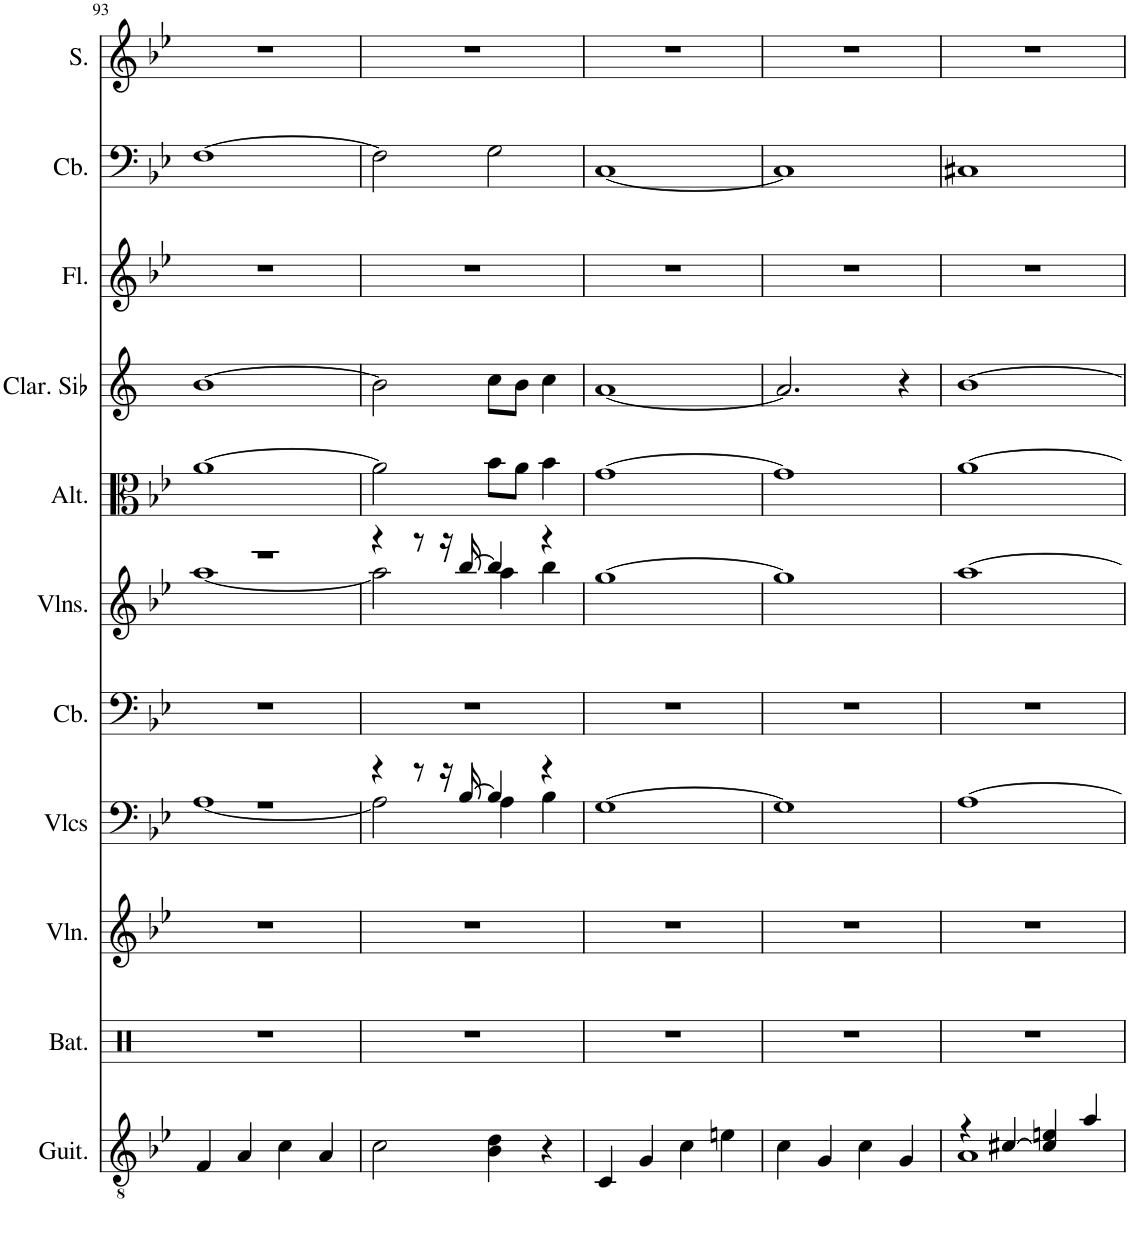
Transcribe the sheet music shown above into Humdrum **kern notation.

**kern	**kern	**kern	**kern	**kern	**kern	**kern	**kern	**kern	**kern	**kern
*part11	*part10	*part9	*part8	*part7	*part6	*part5	*part4	*part3	*part2	*part1
*staff11	*staff10	*staff9	*staff8	*staff7	*staff6	*staff5	*staff4	*staff3	*staff2	*staff1
*I"Guitare classique, Acoustic Grand Piano	*I"Batterie, Drums	*I"Violon, Acoustic Grand Piano	*I"Violoncelles, Acoustic Grand Piano	*I"Contrebasse, Acoustic Grand Piano	*I"Violons, Acoustic Grand Piano	*I"Alto, Acoustic Grand Piano	*I"Clarinette en Sib, Acoustic Grand Piano	*I"Flûte, Acoustic Grand Piano	*I"Contrebasse, Acoustic Grand Piano	*I"Soprano, Acoustic Grand Piano
*I'Guit.	*I'Bat.	*I'Vln.	*I'Vlcs	*I'Cb.	*I'Vlns.	*I'Alt.	*I'Clar. Sib	*I'Fl.	*I'Cb.	*I'S.
!!LO:PB:g=z
*clefGv2	*clefX	*clefG2	*clefF4	*clefF4	*clefG2	*clefC3	*clefG2	*clefG2	*clefF4	*clefG2
*	*	*	*	*Trd7c12	*	*	*Trd1c2	*	*Trd7c12	*
*k[b-e-]	*k[]	*k[b-e-]	*k[b-e-]	*k[b-e-]	*k[b-e-]	*k[b-e-]	*k[]	*k[b-e-]	*k[b-e-]	*k[b-e-]
*M4/4	*M4/4	*M4/4	*M4/4	*M4/4	*M4/4	*M4/4	*M4/4	*M4/4	*M4/4	*M4/4
=93	=93	=93	=93	=93	=93	=93	=93	=93	=93	=93
*	*	*	*^	*	*^	*	*	*	*	*
4F/	1r	1r	1r	[1A	1r	1r	[1aa	[1a	[1b	1r	[1F	1r
4A/	.	.	.	.	.	.	.	.	.	.	.	.
4c\	.	.	.	.	.	.	.	.	.	.	.	.
4A/	.	.	.	.	.	.	.	.	.	.	.	.
=94	=94	=94	=94	=94	=94	=94	=94	=94	=94	=94	=94	=94
2c\	1r	1r	4r	2A\]	1r	4r	2aa\]	2a\]	2b\]	1r	2F\]	1r
.	.	.	8r	.	.	8r	.	.	.	.	.	.
.	.	.	16r	.	.	16r	.	.	.	.	.	.
.	.	.	[16B-/	.	.	[16bb-/	.	.	.	.	.	.
4B-\ 4d\	.	.	4B-/]	4A\	.	4bb-/]	4aa\	8b-\L	8cc\L	.	2G\	.
.	.	.	.	.	.	.	.	8a\J	8b\J	.	.	.
4r	.	.	4r	4B-\	.	4r	4bb-\	4b-\	4cc\	.	.	.
*	*	*	*v	*v	*	*v	*v	*	*	*	*	*
=95	=95	=95	=95	=95	=95	=95	=95	=95	=95	=95
4C/	1r	1r	[1G	1r	[1gg	[1g	[1a	1r	[1C	1r
4G/	.	.	.	.	.	.	.	.	.	.
4c\	.	.	.	.	.	.	.	.	.	.
4en\	.	.	.	.	.	.	.	.	.	.
=96	=96	=96	=96	=96	=96	=96	=96	=96	=96	=96
4c\	1r	1r	1G]	1r	1gg]	1g]	2.a/]	1r	1C]	1r
4G/	.	.	.	.	.	.	.	.	.	.
4c\	.	.	.	.	.	.	.	.	.	.
4G/	.	.	.	.	.	.	4r	.	.	.
=97	=97	=97	=97	=97	=97	=97	=97	=97	=97	=97
*^	*	*	*	*	*	*	*	*	*	*
4r	1A	1r	1r	[1A	1r	[1aa	[1a	[1b	1r	1C#X	1r
[4c#X/	.	.	.	.	.	.	.	.	.	.	.
4c#/] 4en/	.	.	.	.	.	.	.	.	.	.	.
4a/	.	.	.	.	.	.	.	.	.	.	.
*v	*v	*	*	*	*	*	*	*	*	*	*
=	=	=	=	=	=	=	=	=	=	=
*-	*-	*-	*-	*-	*-	*-	*-	*-	*-	*-
